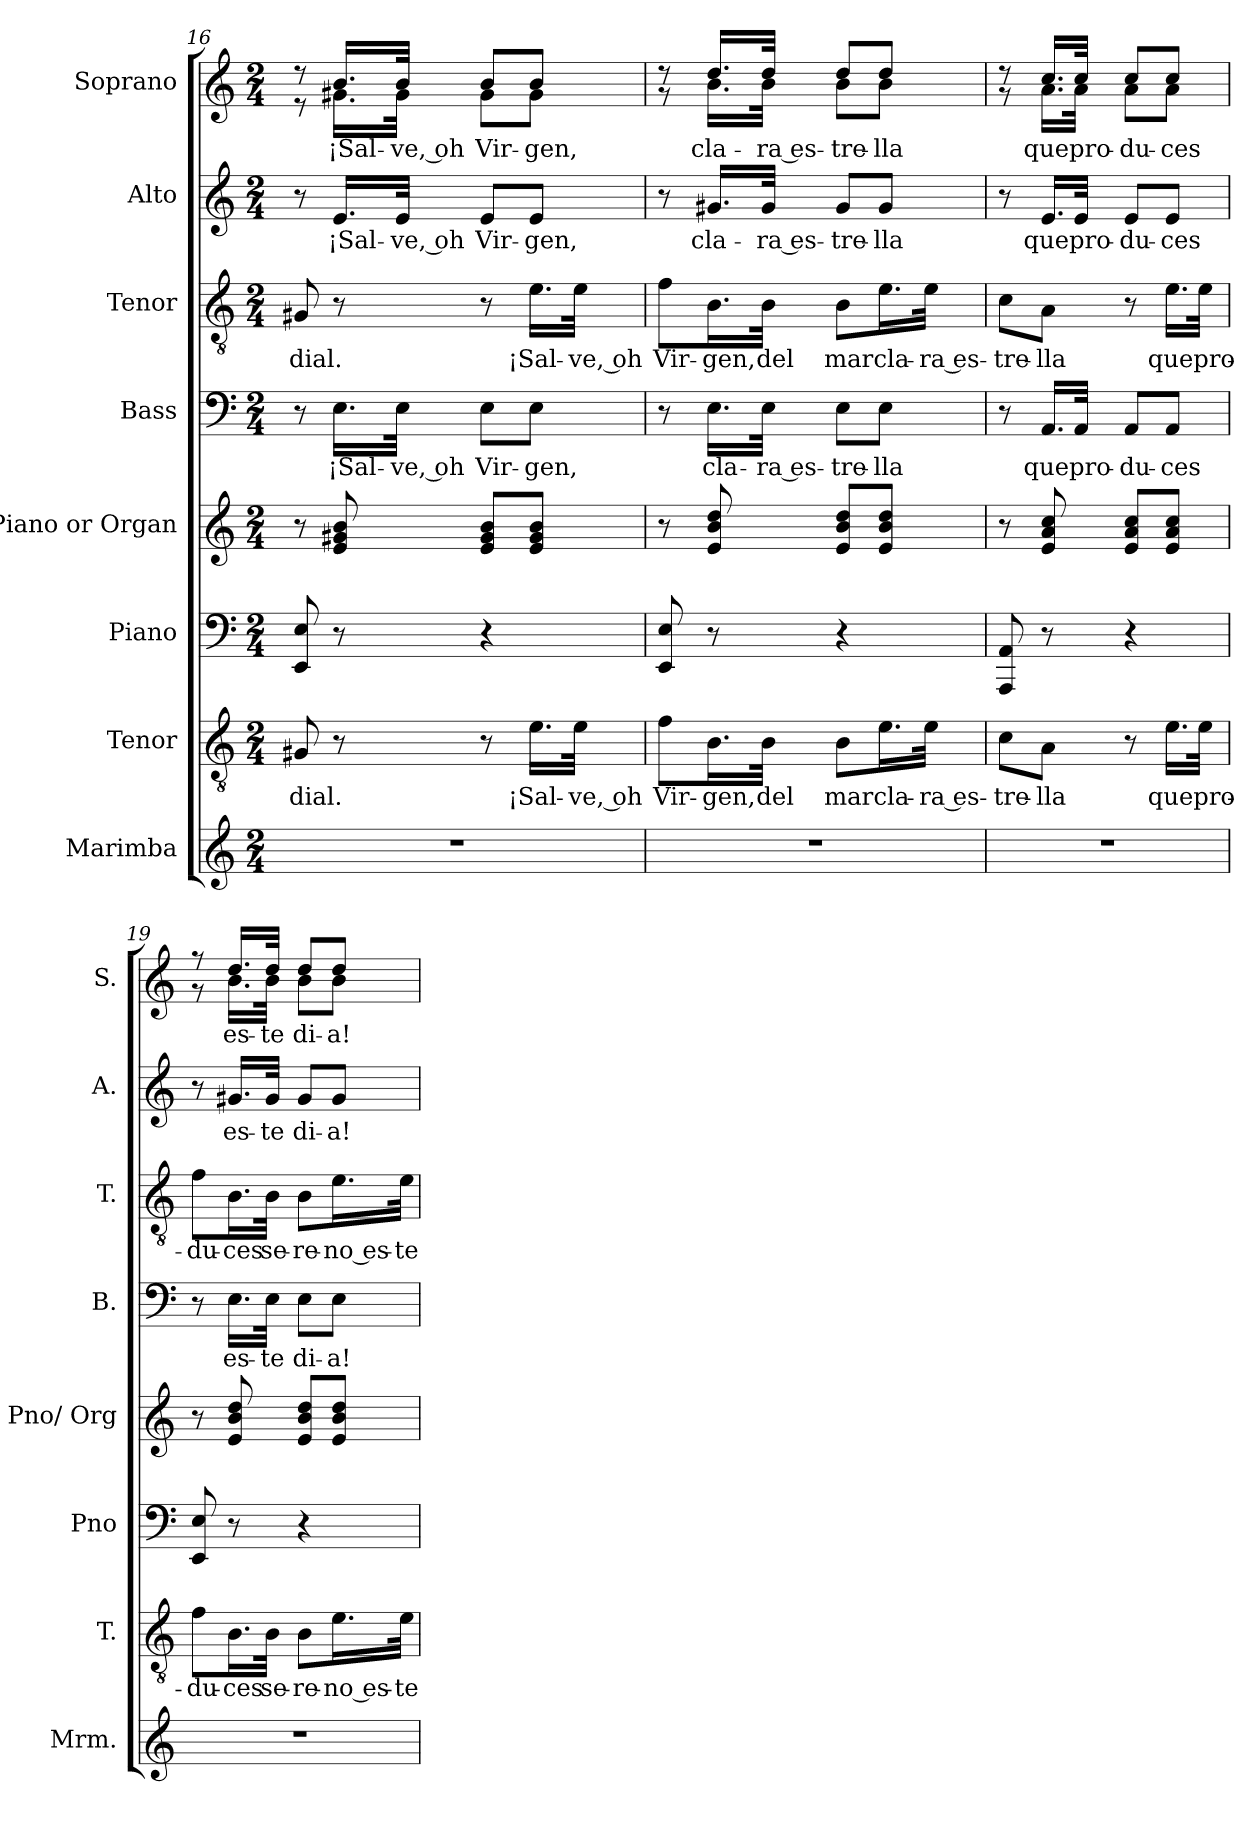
**kern	**kern	**text	**kern	**kern	**kern	**text	**kern	**text	**kern	**text	**kern	**text
*part8	*part7	*part7	*part6	*part5	*part4	*part4	*part3	*part3	*part2	*part2	*part1	*part1
*staff8	*staff7	*staff7	*staff6	*staff5	*staff4	*staff4	*staff3	*staff3	*staff2	*staff2	*staff1	*staff1
*I"Marimba	*I"Tenor	*	*I"Piano	*I"Piano or Organ	*I"Bass	*	*I"Tenor	*	*I"Alto	*	*I"Soprano	*
*I'Mrm.	*I'T.	*	*I'Pno	*I'Pno/ Org	*I'B.	*	*I'T.	*	*I'A.	*	*I'S.	*
*clefG2	*clefGv2	*	*clefF4	*clefG2	*clefF4	*	*clefGv2	*	*clefG2	*	*clefG2	*
*k[]	*k[]	*	*k[]	*k[]	*k[]	*	*k[]	*	*k[]	*	*k[]	*
*M2/4	*M2/4	*	*M2/4	*M2/4	*M2/4	*	*M2/4	*	*M2/4	*	*M2/4	*
=16	=16	=16	=16	=16	=16	=16	=16	=16	=16	=16	=16	=16
!	!	!	!	!	!	!	!	!LO:LY:b	!	!	!	!
*	*	*	*	*	*	*	*	*	*	*	*^	*
2r	8G#X/	-dial.	8EE/ 8E/	8r	8r	.	8G#X/	-dial.	8r	.	8r	8r	.
!	!	!	!	!	!	!LO:LY:b	!	!	!	!LO:LY:b	!	!	!LO:LY:b
.	8r	.	8r	8e/ 8g#X/ 8b/	16.E\LL	¡Sal-	8r	.	16.e/LL	¡Sal-	16.b/LL	16.g#X\LL	¡Sal-
!	!	!	!	!	!	!LO:LY:b	!	!	!	!LO:LY:b	!	!	!LO:LY:b
.	.	.	.	.	32E\JJk	-ve, oh	.	.	32e/JJk	-ve, oh	32b/JJk	32g#\JJk	-ve, oh
!	!	!	!	!	!	!LO:LY:b	!	!	!	!LO:LY:b	!	!	!LO:LY:b
.	8r	.	4r	8e/ 8g#/ 8b/L	8E\L	Vir-	8r	.	8e/L	Vir-	8b/L	8g#\L	Vir-
!	!	!	!	!	!	!LO:LY:b	!	!LO:LY:b	!	!LO:LY:b	!	!	!LO:LY:b
.	16.e\LL	¡Sal-	.	8e/ 8g#/ 8b/J	8E\J	-gen,	16.e\LL	¡Sal-	8e/J	-gen,	8b/J	8g#\J	-gen,
!	!	!	!	!	!	!	!	!LO:LY:b	!	!	!	!	!
.	32e\JJk	-ve, oh	.	.	.	.	32e\JJk	-ve, oh	.	.	.	.	.
=17	=17	=17	=17	=17	=17	=17	=17	=17	=17	=17	=17	=17	=17
!	!	!	!	!	!	!	!	!LO:LY:b	!	!	!	!	!
2r	8f\L	Vir-	8EE/ 8E/	8r	8r	.	8f\L	Vir-	8r	.	8r	8r	.
!	!	!	!	!	!	!LO:LY:b	!	!LO:LY:b	!	!LO:LY:b	!	!	!LO:LY:b
.	16.B\L	-gen,	8r	8e/ 8b/ 8dd/	16.E\LL	cla-	16.B\L	-gen,	16.g#X/LL	cla-	16.dd/LL	16.b\LL	cla-
!	!	!	!	!	!	!LO:LY:b	!	!LO:LY:b	!	!LO:LY:b	!	!	!LO:LY:b
.	32B\JJk	del	.	.	32E\JJk	-ra es-	32B\JJk	del	32g#/JJk	-ra es-	32dd/JJk	32b\JJk	-ra es-
!	!	!	!	!	!	!LO:LY:b	!	!LO:LY:b	!	!LO:LY:b	!	!	!LO:LY:b
.	8B\L	mar	4r	8e/ 8b/ 8dd/L	8E\L	-tre-	8B\L	mar	8g#/L	-tre-	8dd/L	8b\L	-tre-
!	!	!	!	!	!	!LO:LY:b	!	!LO:LY:b	!	!LO:LY:b	!	!	!LO:LY:b
.	16.e\L	cla-	.	8e/ 8b/ 8dd/J	8E\J	-lla	16.e\L	cla-	8g#/J	-lla	8dd/J	8b\J	-lla
!	!	!	!	!	!	!	!	!LO:LY:b	!	!	!	!	!
.	32e\JJk	-ra es-	.	.	.	.	32e\JJk	-ra es-	.	.	.	.	.
!!LO:LB:g=z	!!
=18	=18	=18	=18	=18	=18	=18	=18	=18	=18	=18	=18	=18	=18
!	!	!	!	!	!	!	!	!LO:LY:b	!	!	!	!	!
2r	8c\L	-tre-	8AAA/ 8AA/	8r	8r	.	8c\L	-tre-	8r	.	8r	8r	.
!	!	!	!	!	!	!LO:LY:b	!	!LO:LY:b	!	!LO:LY:b	!	!	!LO:LY:b
.	8A\J	-lla	8r	8e/ 8a/ 8cc/	16.AA/LL	que	8A\J	-lla	16.e/LL	que	16.cc/LL	16.a\LL	que
!	!	!	!	!	!	!LO:LY:b	!	!	!	!LO:LY:b	!	!	!LO:LY:b
.	.	.	.	.	32AA/JJk	pro-	.	.	32e/JJk	pro-	32cc/JJk	32a\JJk	pro-
!	!	!	!	!	!	!LO:LY:b	!	!	!	!LO:LY:b	!	!	!LO:LY:b
.	8r	.	4r	8e/ 8a/ 8cc/L	8AA/L	-du-	8r	.	8e/L	-du-	8cc/L	8a\L	-du-
!	!	!	!	!	!	!LO:LY:b	!	!LO:LY:b	!	!LO:LY:b	!	!	!LO:LY:b
.	16.e\LL	que	.	8e/ 8a/ 8cc/J	8AA/J	-ces	16.e\LL	que	8e/J	-ces	8cc/J	8a\J	-ces
!	!	!	!	!	!	!	!	!LO:LY:b	!	!	!	!	!
.	32e\JJk	pro-	.	.	.	.	32e\JJk	pro-	.	.	.	.	.
=19	=19	=19	=19	=19	=19	=19	=19	=19	=19	=19	=19	=19	=19
!	!	!	!	!	!	!	!	!LO:LY:b	!	!	!	!	!
2r	8f\L	-du-	8EE/ 8E/	8r	8r	.	8f\L	-du-	8r	.	8r	8r	.
!	!	!	!	!	!	!LO:LY:b	!	!LO:LY:b	!	!LO:LY:b	!	!	!LO:LY:b
.	16.B\L	-ces	8r	8e/ 8b/ 8dd/	16.E\LL	es-	16.B\L	-ces	16.g#X/LL	es-	16.dd/LL	16.b\LL	es-
!	!	!	!	!	!	!LO:LY:b	!	!LO:LY:b	!	!LO:LY:b	!	!	!LO:LY:b
.	32B\JJk	se-	.	.	32E\JJk	-te	32B\JJk	se-	32g#/JJk	-te	32dd/JJk	32b\JJk	-te
!	!	!	!	!	!	!LO:LY:b	!	!LO:LY:b	!	!LO:LY:b	!	!	!LO:LY:b
.	8B\L	-re-	4r	8e/ 8b/ 8dd/L	8E\L	di-	8B\L	-re-	8g#/L	di-	8dd/L	8b\L	di-
!	!	!	!	!	!	!LO:LY:b	!	!LO:LY:b	!	!LO:LY:b	!	!	!LO:LY:b
.	16.e\L	-no es-	.	8e/ 8b/ 8dd/J	8E\J	-a!	16.e\L	-no es-	8g#/J	-a!	8dd/J	8b\J	-a!
!	!	!	!	!	!	!	!	!LO:LY:b	!	!	!	!	!
.	32e\JJk	-te	.	.	.	.	32e\JJk	-te	.	.	.	.	.
*	*	*	*	*	*	*	*	*	*	*	*v	*v	*
=	=	=	=	=	=	=	=	=	=	=	=	=
*-	*-	*-	*-	*-	*-	*-	*-	*-	*-	*-	*-	*-
